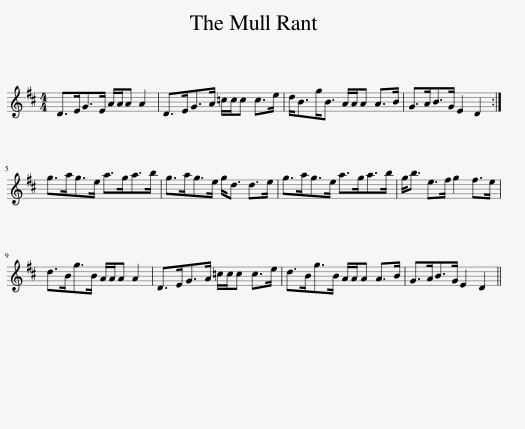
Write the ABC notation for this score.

X:1
L:1/8
M:4/4
I:linebreak $
K:D
V:1 treble
V:1
 D>EG>E A/A/A A2 | D>EG>A =c/c/c c>e | d<Bg<B A/A/A A>B | G>AB>G E2 D2 :|$ g>ag>e a>ga>b | %5
 g>ag>e g<d d>e | g>ag>e a>ga>b | g<b e>f g2 f>e |$ d>Bg>B A/A/A A2 | D>EG>A =c/c/c c>e | %10
 d>Bg>B A/A/A A>B | G>AB>G E2 D2 || %12
